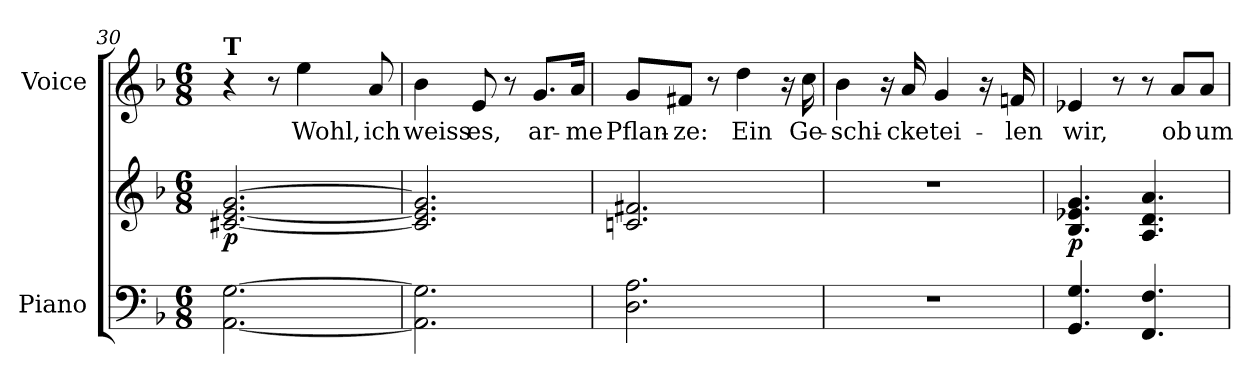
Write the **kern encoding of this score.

**kern	**kern	**dynam	**kern	**text
*part2	*part2	*part2	*part1	*part1
*staff3	*staff2	*staff2/3	*staff1	*staff1
*I"Piano	*	*	*I"Voice	*
*I'Pno	*	*	*	*
*clefF4	*clefG2	*	*clefG2	*
*k[b-]	*k[b-]	*	*k[b-]	*
*M6/8	*M6/8	*	*M6/8	*
=30	=30	=30	=30	=30
!	!	!	!LO:TX:a:B:t=T	!
!	!	!LO:DY:b	!	!
[2.AA\ [2.G\	[2.c#X/ [2.e/ [2.g/	p	4r	.
.	.	.	8r	.
!	!	!	!	!LO:LY:b
.	.	.	4ee\	Wohl,
!	!	!	!	!LO:LY:b
.	.	.	8a/	ich
=31	=31	=31	=31	=31
!	!	!	!	!LO:LY:b
2.AA\] 2.G\]	2.c#/] 2.e/] 2.g/]	.	4b-\	weiss
!	!	!	!	!LO:LY:b
.	.	.	8e/	es,
.	.	.	8r	.
!	!	!	!	!LO:LY:b
.	.	.	8.g/L	ar-
!	!	!	!	!LO:LY:b
.	.	.	16a/Jk	-me
=32	=32	=32	=32	=32
!	!	!	!	!LO:LY:b
2.D\ 2.A\	2.cn/ 2.f#X/	.	8g/L	Pflan-
!	!	!	!	!LO:LY:b
.	.	.	8f#X/J	-ze:
.	.	.	8r	.
!	!	!	!	!LO:LY:b
.	.	.	4dd\	Ein
.	.	.	16r	.
!	!	!	!	!LO:LY:b
.	.	.	16cc\	Ge-
=33	=33	=33	=33	=33
!	!	!	!	!LO:LY:b
2.r	2.r	.	4b-\	schi-
.	.	.	16r	.
!	!	!	!	!LO:LY:b
.	.	.	16a/	-cke
!	!	!	!	!LO:LY:b
.	.	.	4g/	tei-
.	.	.	16r	.
!	!	!	!	!LO:LY:b
.	.	.	16fn/	-len
!!LO:LB:g=z
=34	=34	=34	=34	=34
!	!	!LO:DY:b	!	!LO:LY:b
4.GG/ 4.G/	4.B-/ 4.e-X/ 4.g/	p	4e-X/	wir,
.	.	.	8r	.
4.FF/ 4.F/	4.A/ 4.d/ 4.a/	.	8r	.
!	!	!	!	!LO:LY:b
.	.	.	8a/L	ob
!	!	!	!	!LO:LY:b
.	.	.	8a/J	um-
=	=	=	=	=
*-	*-	*-	*-	*-
